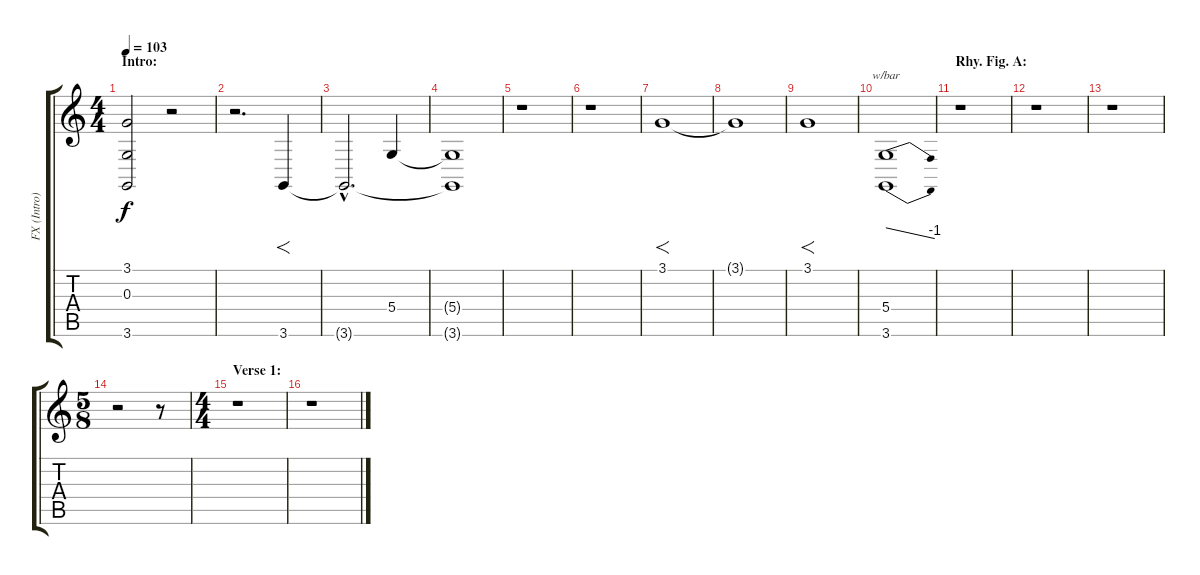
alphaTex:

\track ("FX (Intro)" "FX (Intro)") {instrument pad3polysynth}
\staff {score tabs}
\tuning (E4 B3 G3 D3 A2 E2) {hide}
\ts (4 4)
\section ("" "Intro:")
\tempo 103
\clef g2
\ks c
(3.1 0.3 3.6).2{dy f volume 10 instrument gunshot} r.2 |
r.2{d} 3.6.4{f volume 10 instrument pad3polysynth} |
3.6{hac t}.2{d} 5.4.4 |
(5.4{t} 3.6{t}).1{volume 2} |
r.1 |
r.1 |
3.1.1{f volume 10 instrument pad8sweep} |
3.1{t}.1{volume 2} |
3.1.1{f volume 10 instrument pad8sweep} |
(5.4 3.6).1{tbe (dive default 0 0 60 -4) volume 10} |
\section ("" "Rhy. Fig. A:")
r.1 |
r.1 |
r.1 |
\ts (5 8)
r.2 r.8 |
\ts (4 4)
\section ("" "Verse 1:")
r.1 |
r.1
